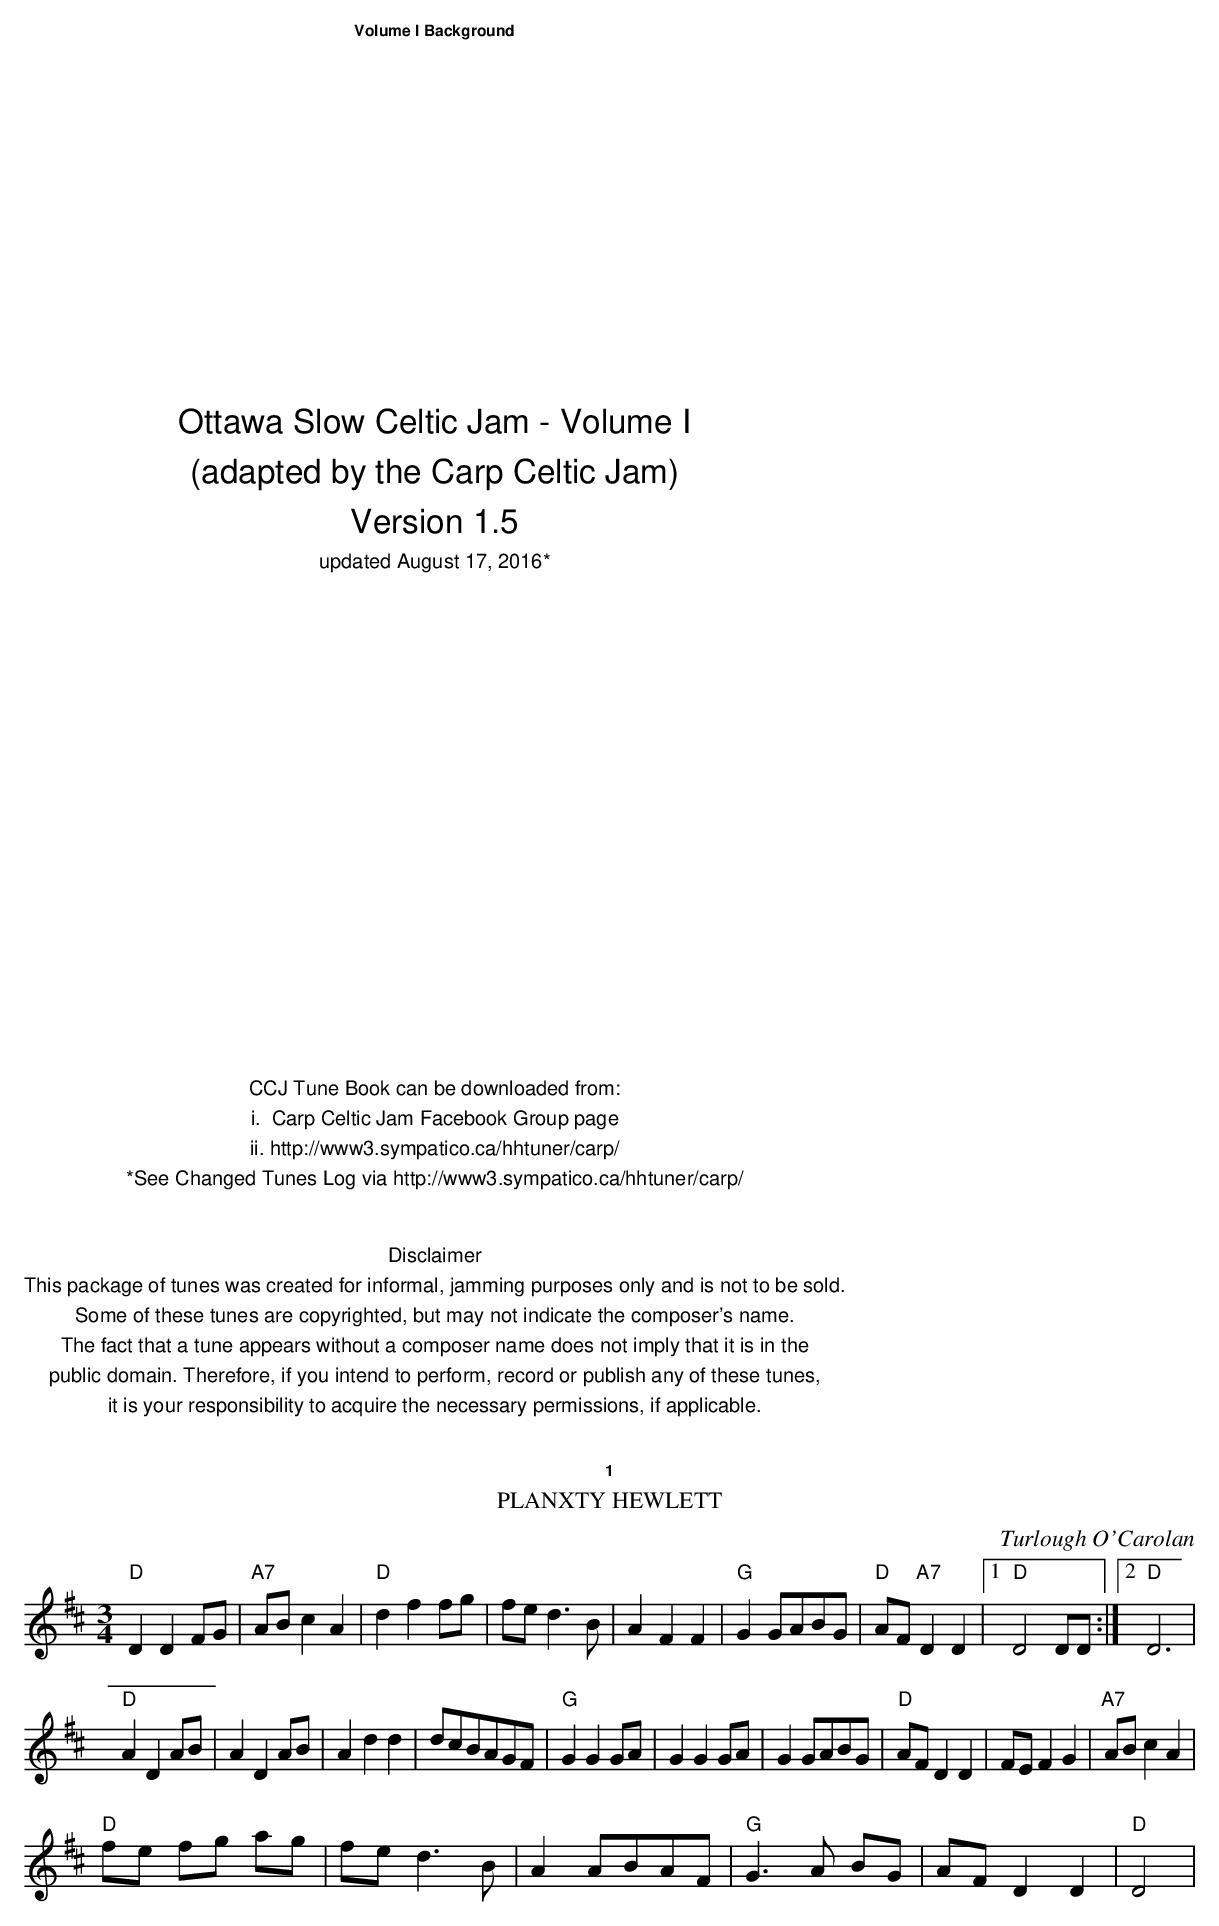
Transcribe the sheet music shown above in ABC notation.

X:1
T:Planxty Hewlett
C:Turlough O'Carolan
M:3/4
L:1/8
K:D
"D" D2D2FG |"A7" ABc2A2 |"D" d2f2fg | fed3B |\
A2F2F2 |"G" G2GABG |"D" AF"A7"D2D2|[1"D" D4 DD:|[2 "D" D6|
"D" A2D2AB | A2D2AB | A2d2d2 | dcBAGF |\
"G"G2G2GA | G2G2GA | G2GABG |"D" AFD2D2 |FEF2G2 |"A7" ABc2A2 |
"D" fe fg ag |fe d3B | A2 ABAF |"G" G3A BG | AF D2 D2 |"D" D4 |
